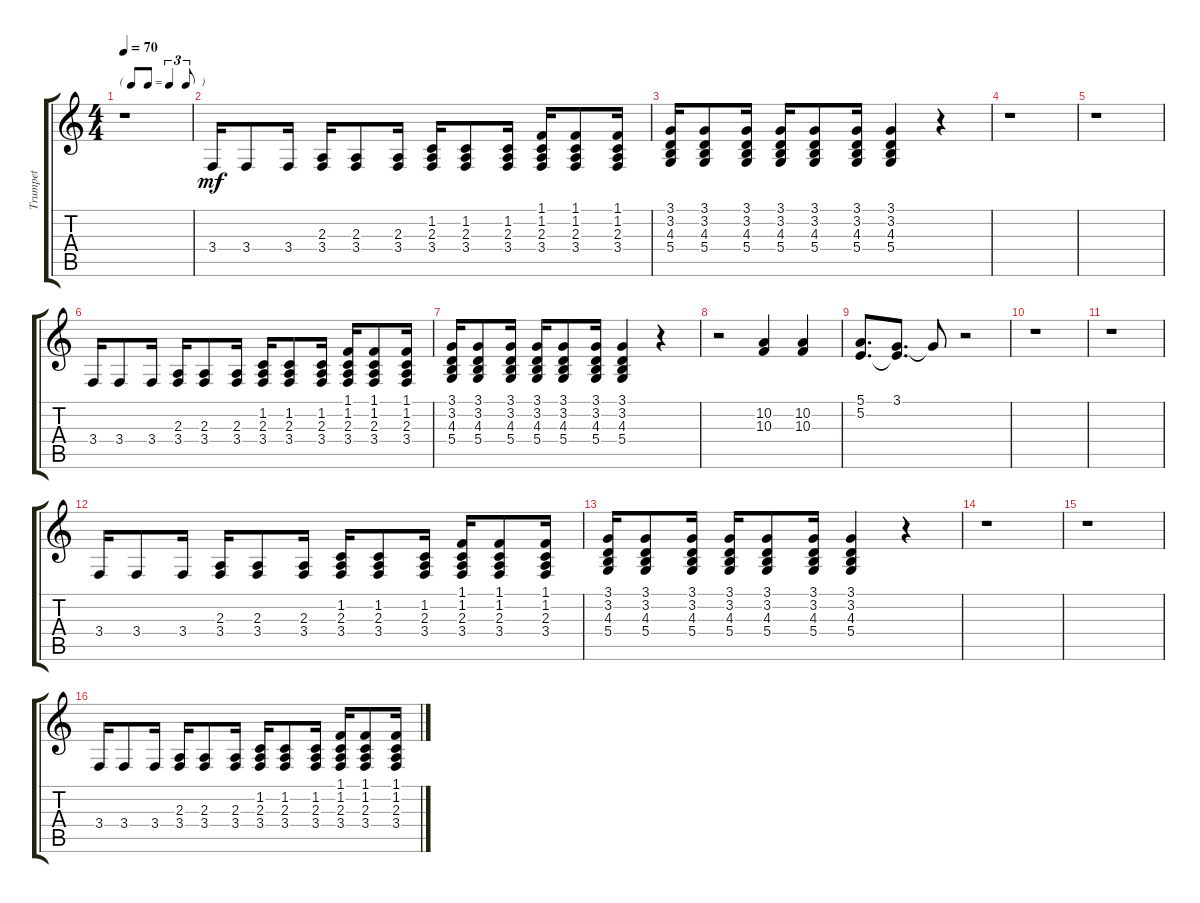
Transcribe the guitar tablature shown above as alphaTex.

\track ("Trumpet" "Trumpet") {instrument trumpet}
\staff {score tabs}
\tuning (E4 B3 G3 D3 A2 E2) {hide}
\ts (4 4)
\tf triplet8th
\tempo 70
\clef g2
\ks c
r.1{dy mf} |
3.4.16 3.4.8 3.4.16 (2.3 3.4).16 (2.3 3.4).8 (2.3 3.4).16 (1.2 2.3 3.4).16 (1.2 2.3 3.4).8 (1.2 2.3 3.4).16 (1.1 1.2 2.3 3.4).16 (1.1 1.2 2.3 3.4).8 (1.1 1.2 2.3 3.4).16 |
(3.1 3.2 4.3 5.4).16 (3.1 3.2 4.3 5.4).8 (3.1 3.2 4.3 5.4).16 (3.1 3.2 4.3 5.4).16 (3.1 3.2 4.3 5.4).8 (3.1 3.2 4.3 5.4).16 (3.1 3.2 4.3 5.4).4 r.4 |
r.1 |
r.1 |
3.4.16 3.4.8 3.4.16 (2.3 3.4).16 (2.3 3.4).8 (2.3 3.4).16 (1.2 2.3 3.4).16 (1.2 2.3 3.4).8 (1.2 2.3 3.4).16 (1.1 1.2 2.3 3.4).16 (1.1 1.2 2.3 3.4).8 (1.1 1.2 2.3 3.4).16 |
(3.1 3.2 4.3 5.4).16 (3.1 3.2 4.3 5.4).8 (3.1 3.2 4.3 5.4).16 (3.1 3.2 4.3 5.4).16 (3.1 3.2 4.3 5.4).8 (3.1 3.2 4.3 5.4).16 (3.1 3.2 4.3 5.4).4 r.4 |
r.2 (10.2 10.3).4 (10.2 10.3).4 |
(5.1 5.2).8{d} (3.1 5.2{t}).8{d} 3.1{t}.8 r.2 |
r.1 |
r.1 |
3.4.16 3.4.8 3.4.16 (2.3 3.4).16 (2.3 3.4).8 (2.3 3.4).16 (1.2 2.3 3.4).16 (1.2 2.3 3.4).8 (1.2 2.3 3.4).16 (1.1 1.2 2.3 3.4).16 (1.1 1.2 2.3 3.4).8 (1.1 1.2 2.3 3.4).16 |
(3.1 3.2 4.3 5.4).16 (3.1 3.2 4.3 5.4).8 (3.1 3.2 4.3 5.4).16 (3.1 3.2 4.3 5.4).16 (3.1 3.2 4.3 5.4).8 (3.1 3.2 4.3 5.4).16 (3.1 3.2 4.3 5.4).4 r.4 |
r.1 |
r.1 |
3.4.16 3.4.8 3.4.16 (2.3 3.4).16 (2.3 3.4).8 (2.3 3.4).16 (1.2 2.3 3.4).16 (1.2 2.3 3.4).8 (1.2 2.3 3.4).16 (1.1 1.2 2.3 3.4).16 (1.1 1.2 2.3 3.4).8 (1.1 1.2 2.3 3.4).16
